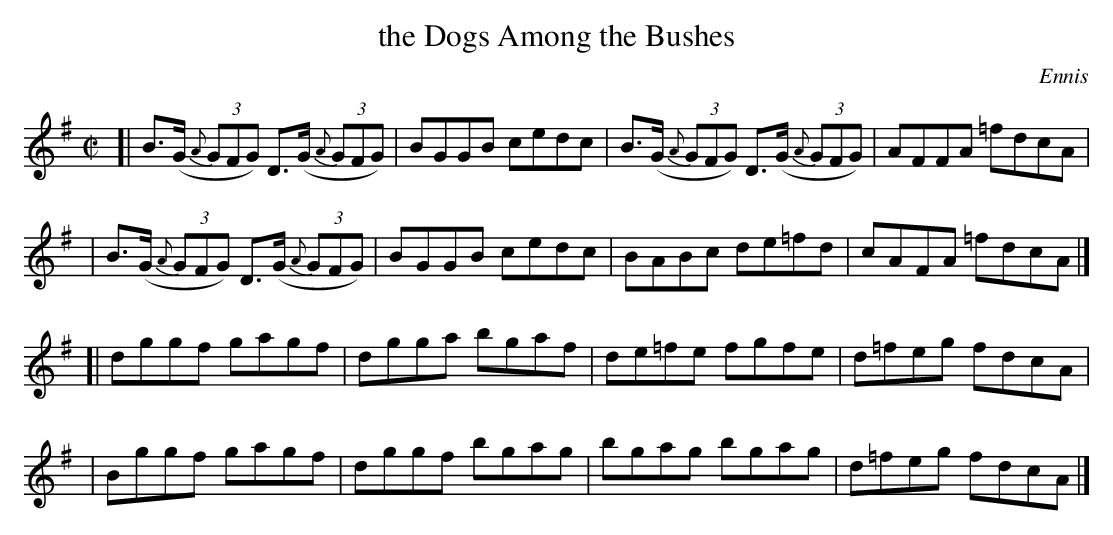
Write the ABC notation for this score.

X:1
T: the Dogs Among the Bushes
M: C|
L: 1/8
O: Ennis
K: G
[| B>(G (3{A}GFG) D>(G (3{A}GFG) | BGGB cedc | B>(G (3{A}GFG) D>(G (3{A}GFG) | AFFA =fdcA |
|  B>(G (3{A}GFG) D>(G (3{A}GFG) | BGGB cedc | BABc de=fd | cAFA =fdcA |]
[| dggf gagf | dgga bgaf | de=fe fgfe | d=feg fdcA |
|  Bggf gagf | dggf bgag |  bgag bgag | d=feg fdcA |]
